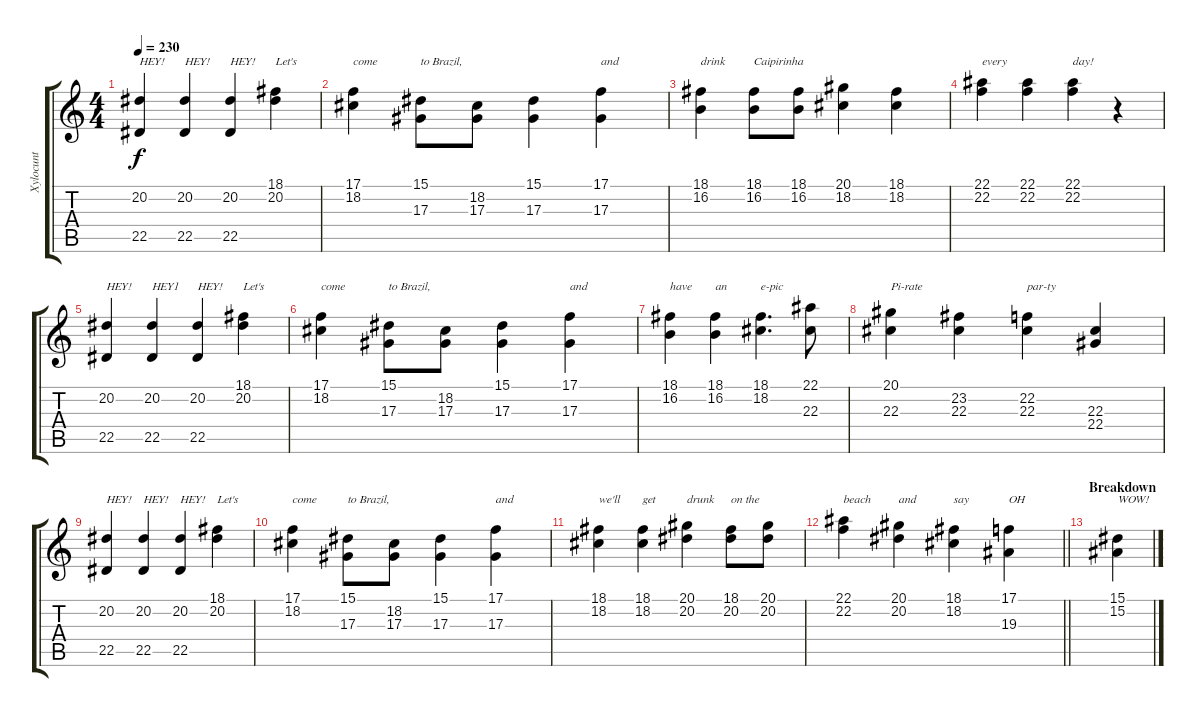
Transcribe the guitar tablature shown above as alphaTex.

\track ("Xylocunt" "Xylocunt") {instrument marimba}
\staff {score tabs}
\tuning (C4 G3 Eb3 Bb2 F2 C2) {hide}
\ts (4 4)
\tempo 230
\clef g2
\ks c
(20.2 22.5).4{txt "HEY!" dy f} (20.2 22.5).4{txt "HEY!"} (20.2 22.5).4{txt "HEY!"} (18.1 20.2).4{txt "Let's"} |
(17.1 18.2).4{txt "come"} (15.1 17.3).8{txt "to Brazil,"} (18.2 17.3).8 (15.1 17.3).4 (17.1 17.3).4{txt "and"} |
(18.1 16.2).4{txt "drink"} (18.1 16.2).8{txt "Caipirinha"} (18.1 16.2).8 (20.1 18.2).4 (18.1 18.2).4 |
(22.1 22.2).4{txt "every"} (22.1 22.2).4 (22.1 22.2).4{txt "day!"} r.4 |
(20.2 22.5).4{txt "HEY!"} (20.2 22.5).4{txt "HEY1"} (20.2 22.5).4{txt "HEY!"} (18.1 20.2).4{txt "Let's"} |
(17.1 18.2).4{txt "come"} (15.1 17.3).8{txt "to Brazil,"} (18.2 17.3).8 (15.1 17.3).4 (17.1 17.3).4{txt "and"} |
(18.1 16.2).4{txt "have"} (18.1 16.2).4{txt "an"} (18.1 18.2).4{d txt "e-pic"} (22.1 22.3).8 |
(20.1 22.3).4{txt "Pi-rate"} (23.2 22.3).4 (22.2 22.3).4{txt "par-ty"} (22.3 22.4).4 |
(20.2 22.5).4{txt "HEY!"} (20.2 22.5).4{txt "HEY!"} (20.2 22.5).4{txt "HEY!"} (18.1 20.2).4{txt "Let's"} |
(17.1 18.2).4{txt "come"} (15.1 17.3).8{txt "to Brazil,"} (18.2 17.3).8 (15.1 17.3).4 (17.1 17.3).4{txt "and"} |
(18.1 18.2).4{txt "we'll"} (18.1 18.2).4{txt "get"} (20.1 20.2).4{txt "drunk"} (18.1 20.2).8{txt "on the"} (20.1 20.2).8 |
\barLineRight lightlight
(22.1 22.2).4{txt "beach"} (20.1 20.2).4{txt "and"} (18.1 18.2).4{txt "say"} (17.1 19.3).4{txt "OH"} |
\section ("" "Breakdown")
(15.1 15.2).4{txt "WOW!"}
